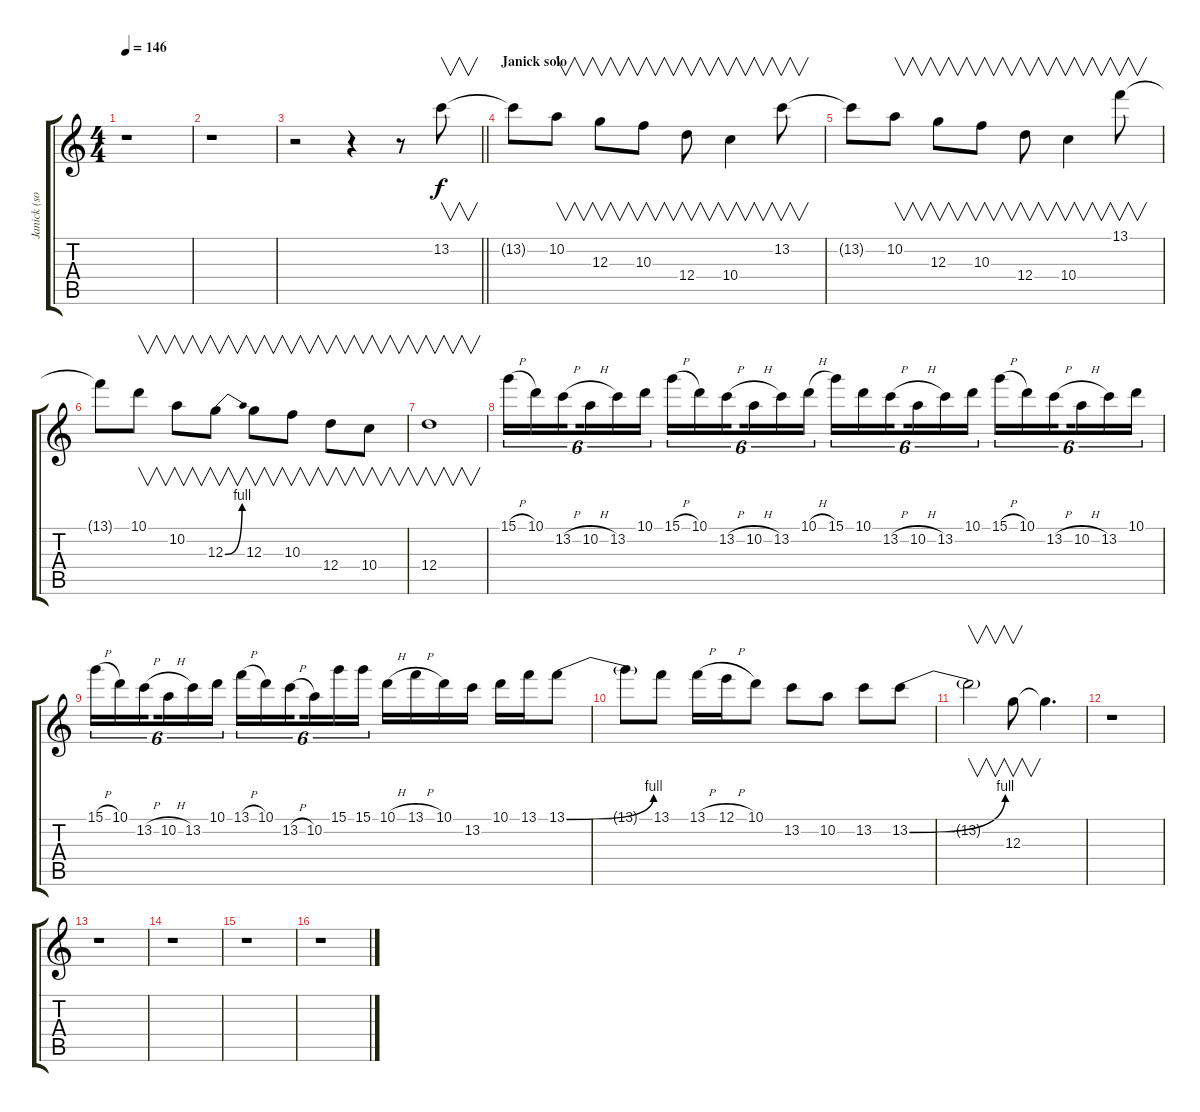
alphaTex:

\track ("Janick (solo)" "Janick (so") {instrument distortionguitar}
\staff {score tabs}
\tuning (E4 B3 G3 D3 A2 E2) {hide}
\ts (4 4)
\tempo 146
\clef g2
\ks c
r.1{dy f} |
r.1 |
\barLineRight lightlight
r.2 r.4 r.8 13.2.8{v} |
\section ("" "Janick solo")
13.2{t}.8 10.2.8{v} 12.3.8{v} 10.3.8{v} 12.4.8{v} 10.4.4{v} 13.2.8{v} |
13.2{t}.8 10.2.8{v} 12.3.8{v} 10.3.8{v} 12.4.8{v} 10.4.4{v} 13.1.8{v} |
13.1{t}.8 10.1.8{v} 10.2.8{v} 12.3{be (bend 0 0 60 4)}.8{v} 12.3.8{v} 10.3.8{v} 12.4.8{v} 10.4.8{v} |
12.4.1{v} |
15.1{h}.16{tu (6 4)} 10.1.16{tu (6 4)} 13.2{h}.16{tu (6 4) beam splitsecondary} 10.2{h}.16{tu (6 4)} 13.2.16{tu (6 4)} 10.1.16{tu (6 4)} 15.1{h}.16{tu (6 4)} 10.1.16{tu (6 4)} 13.2{h}.16{tu (6 4) beam splitsecondary} 10.2{h}.16{tu (6 4)} 13.2.16{tu (6 4)} 10.1{h}.16{tu (6 4)} 15.1.16{tu (6 4)} 10.1.16{tu (6 4)} 13.2{h}.16{tu (6 4) beam splitsecondary} 10.2{h}.16{tu (6 4)} 13.2.16{tu (6 4)} 10.1.16{tu (6 4)} 15.1{h}.16{tu (6 4)} 10.1.16{tu (6 4)} 13.2{h}.16{tu (6 4) beam splitsecondary} 10.2{h}.16{tu (6 4)} 13.2.16{tu (6 4)} 10.1.16{tu (6 4)} |
15.1{h}.16{tu (6 4)} 10.1.16{tu (6 4)} 13.2{h}.16{tu (6 4) beam splitsecondary} 10.2{h}.16{tu (6 4)} 13.2.16{tu (6 4)} 10.1.16{tu (6 4)} 13.1{h}.16{tu (6 4)} 10.1.16{tu (6 4)} 13.2{h}.16{tu (6 4) beam splitsecondary} 10.2.16{tu (6 4)} 15.1.16{tu (6 4)} 15.1.16{tu (6 4)} 10.1{h}.16 13.1{h}.16 10.1.16 13.2.16 10.1.16 13.1.16 13.1{be (bend 0 0 60 4)}.8 |
13.1{t}.8 13.1.8 13.1{h}.16 12.1{h}.16 10.1.8 13.2.8 10.2.8 13.2.8 13.2{be (bend 0 0 60 4)}.8 |
13.2{t}.2{v} 12.3.8{v} 12.3{t}.4{d} |
r.1 |
r.1 |
r.1 |
r.1 |
r.1
